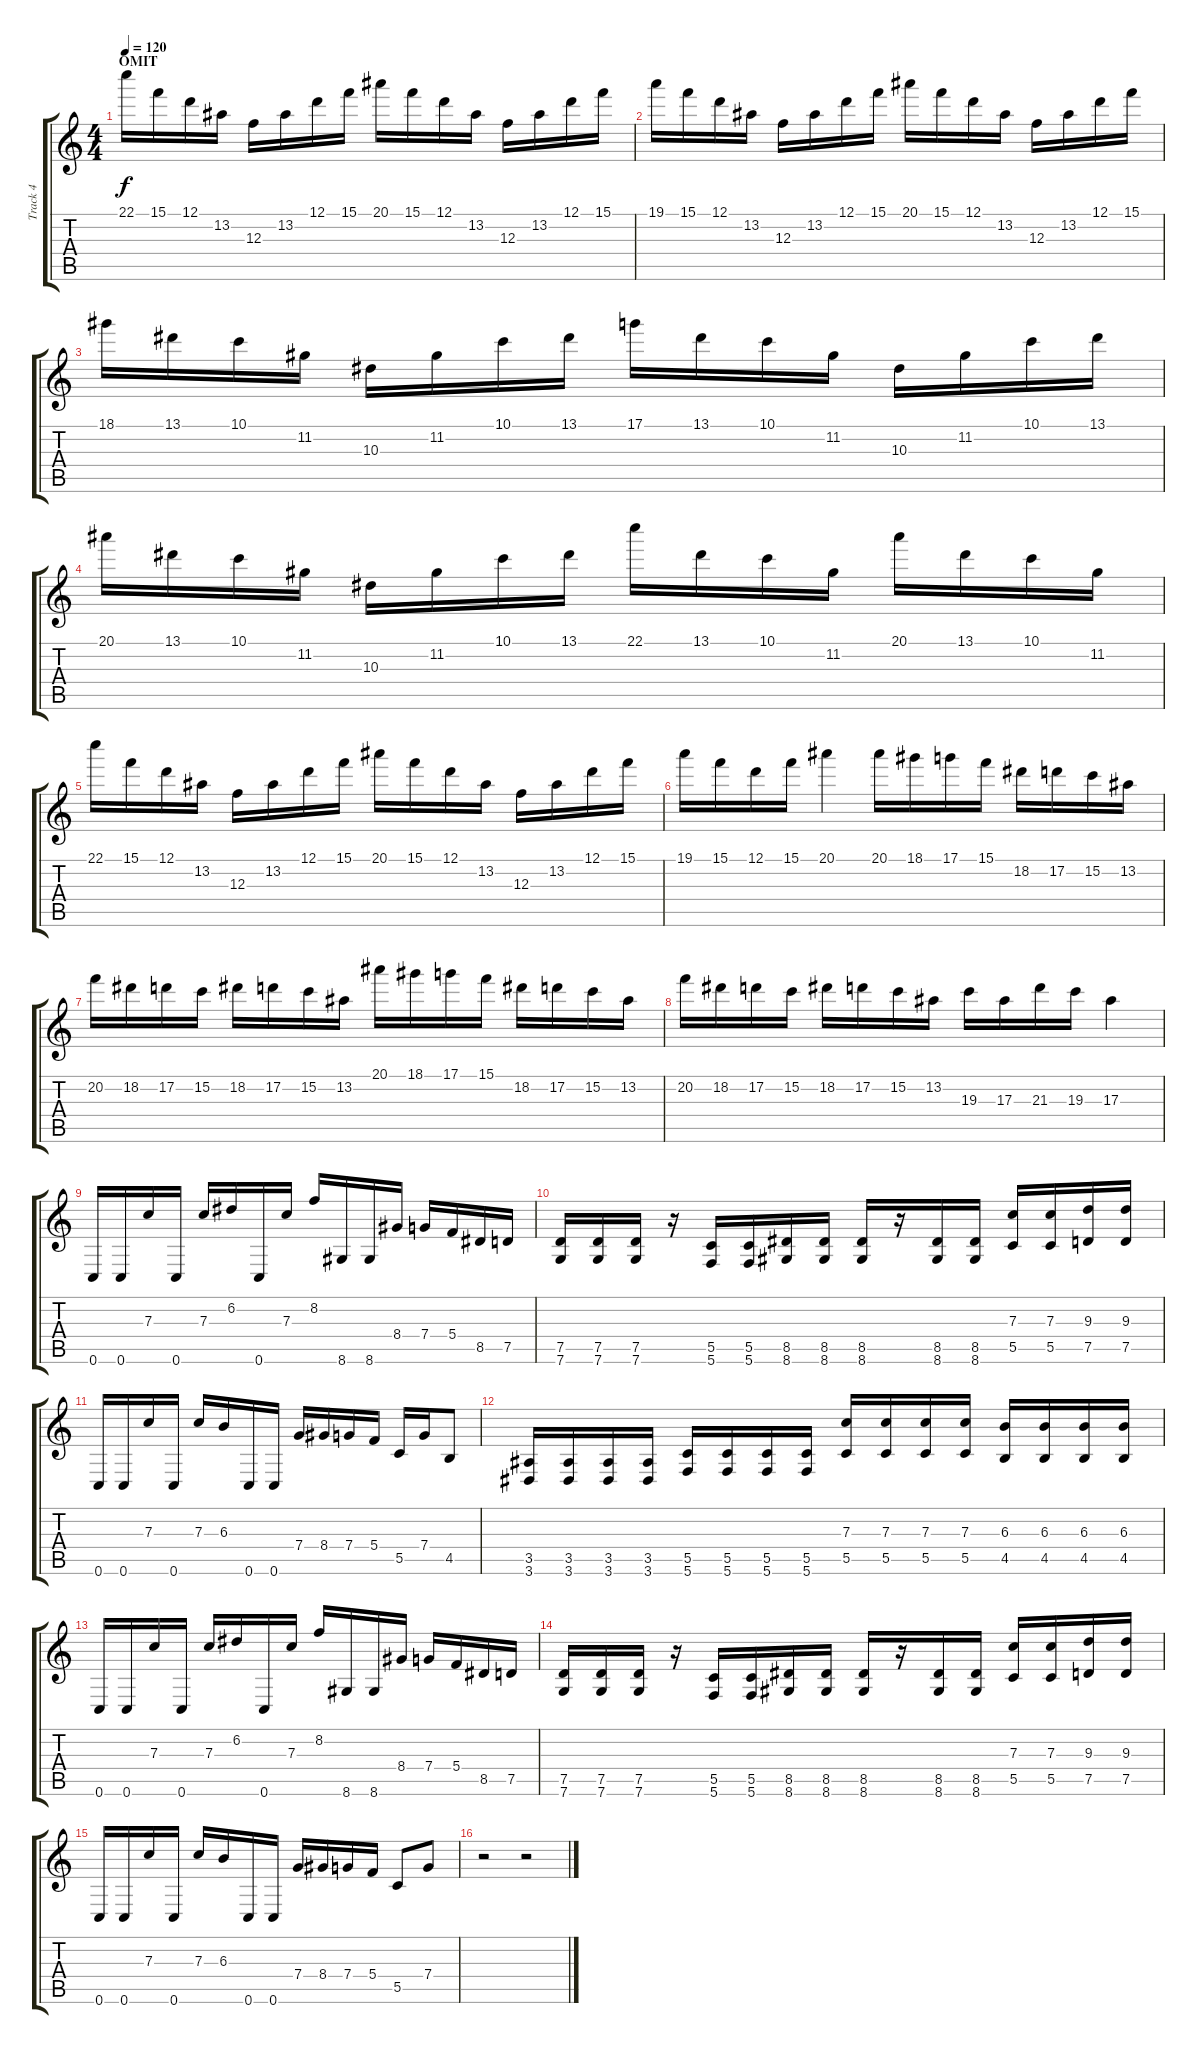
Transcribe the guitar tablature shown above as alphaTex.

\track ("Track 4" "Track 4") {instrument overdrivenguitar}
\staff {score tabs}
\tuning (D4 A3 F3 C3 G2 C2) {hide}
\ts (4 4)
\section ("" "OMIT")
\tempo 120
\clef g2
\ks c
22.1.16{dy f} 15.1.16 12.1.16 13.2.16 12.3.16 13.2.16 12.1.16 15.1.16 20.1.16 15.1.16 12.1.16 13.2.16 12.3.16 13.2.16 12.1.16 15.1.16 |
19.1.16 15.1.16 12.1.16 13.2.16 12.3.16 13.2.16 12.1.16 15.1.16 20.1.16 15.1.16 12.1.16 13.2.16 12.3.16 13.2.16 12.1.16 15.1.16 |
18.1.16 13.1.16 10.1.16 11.2.16 10.3.16 11.2.16 10.1.16 13.1.16 17.1.16 13.1.16 10.1.16 11.2.16 10.3.16 11.2.16 10.1.16 13.1.16 |
20.1.16 13.1.16 10.1.16 11.2.16 10.3.16 11.2.16 10.1.16 13.1.16 22.1.16 13.1.16 10.1.16 11.2.16 20.1.16 13.1.16 10.1.16 11.2.16 |
22.1.16 15.1.16 12.1.16 13.2.16 12.3.16 13.2.16 12.1.16 15.1.16 20.1.16 15.1.16 12.1.16 13.2.16 12.3.16 13.2.16 12.1.16 15.1.16 |
19.1.16 15.1.16 12.1.16 15.1.16 20.1.4 20.1.16 18.1.16 17.1.16 15.1.16 18.2.16 17.2.16 15.2.16 13.2.16 |
20.2.16 18.2.16 17.2.16 15.2.16 18.2.16 17.2.16 15.2.16 13.2.16 20.1.16 18.1.16 17.1.16 15.1.16 18.2.16 17.2.16 15.2.16 13.2.16 |
20.2.16 18.2.16 17.2.16 15.2.16 18.2.16 17.2.16 15.2.16 13.2.16 19.3.16 17.3.16 21.3.16 19.3.16 17.3.4 |
0.6.16 0.6.16 7.3.16 0.6.16 7.3.16 6.2.16 0.6.16 7.3.16 8.2.16 8.6.16 8.6.16 8.4.16 7.4.16 5.4.16 8.5.16 7.5.16 |
(7.5 7.6).16 (7.5 7.6).16 (7.5 7.6).16 r.16 (5.5 5.6).16 (5.5 5.6).16 (8.5 8.6).16 (8.5 8.6).16 (8.5 8.6).16 r.16 (8.5 8.6).16 (8.5 8.6).16 (7.3 5.5).16 (7.3 5.5).16 (9.3 7.5).16 (9.3 7.5).16 |
0.6.16 0.6.16 7.3.16 0.6.16 7.3.16 6.3.16 0.6.16 0.6.16 7.4.16 8.4.16 7.4.16 5.4.16 5.5.16 7.4.16 4.5.8 |
(3.5 3.6).16 (3.5 3.6).16 (3.5 3.6).16 (3.5 3.6).16 (5.5 5.6).16 (5.5 5.6).16 (5.5 5.6).16 (5.5 5.6).16 (7.3 5.5).16 (7.3 5.5).16 (7.3 5.5).16 (7.3 5.5).16 (6.3 4.5).16 (6.3 4.5).16 (6.3 4.5).16 (6.3 4.5).16 |
0.6.16 0.6.16 7.3.16 0.6.16 7.3.16 6.2.16 0.6.16 7.3.16 8.2.16 8.6.16 8.6.16 8.4.16 7.4.16 5.4.16 8.5.16 7.5.16 |
(7.5 7.6).16 (7.5 7.6).16 (7.5 7.6).16 r.16 (5.5 5.6).16 (5.5 5.6).16 (8.5 8.6).16 (8.5 8.6).16 (8.5 8.6).16 r.16 (8.5 8.6).16 (8.5 8.6).16 (7.3 5.5).16 (7.3 5.5).16 (9.3 7.5).16 (9.3 7.5).16 |
0.6.16 0.6.16 7.3.16 0.6.16 7.3.16 6.3.16 0.6.16 0.6.16 7.4.16 8.4.16 7.4.16 5.4.16 5.5.8 7.4.8 |
r.2 r.2
